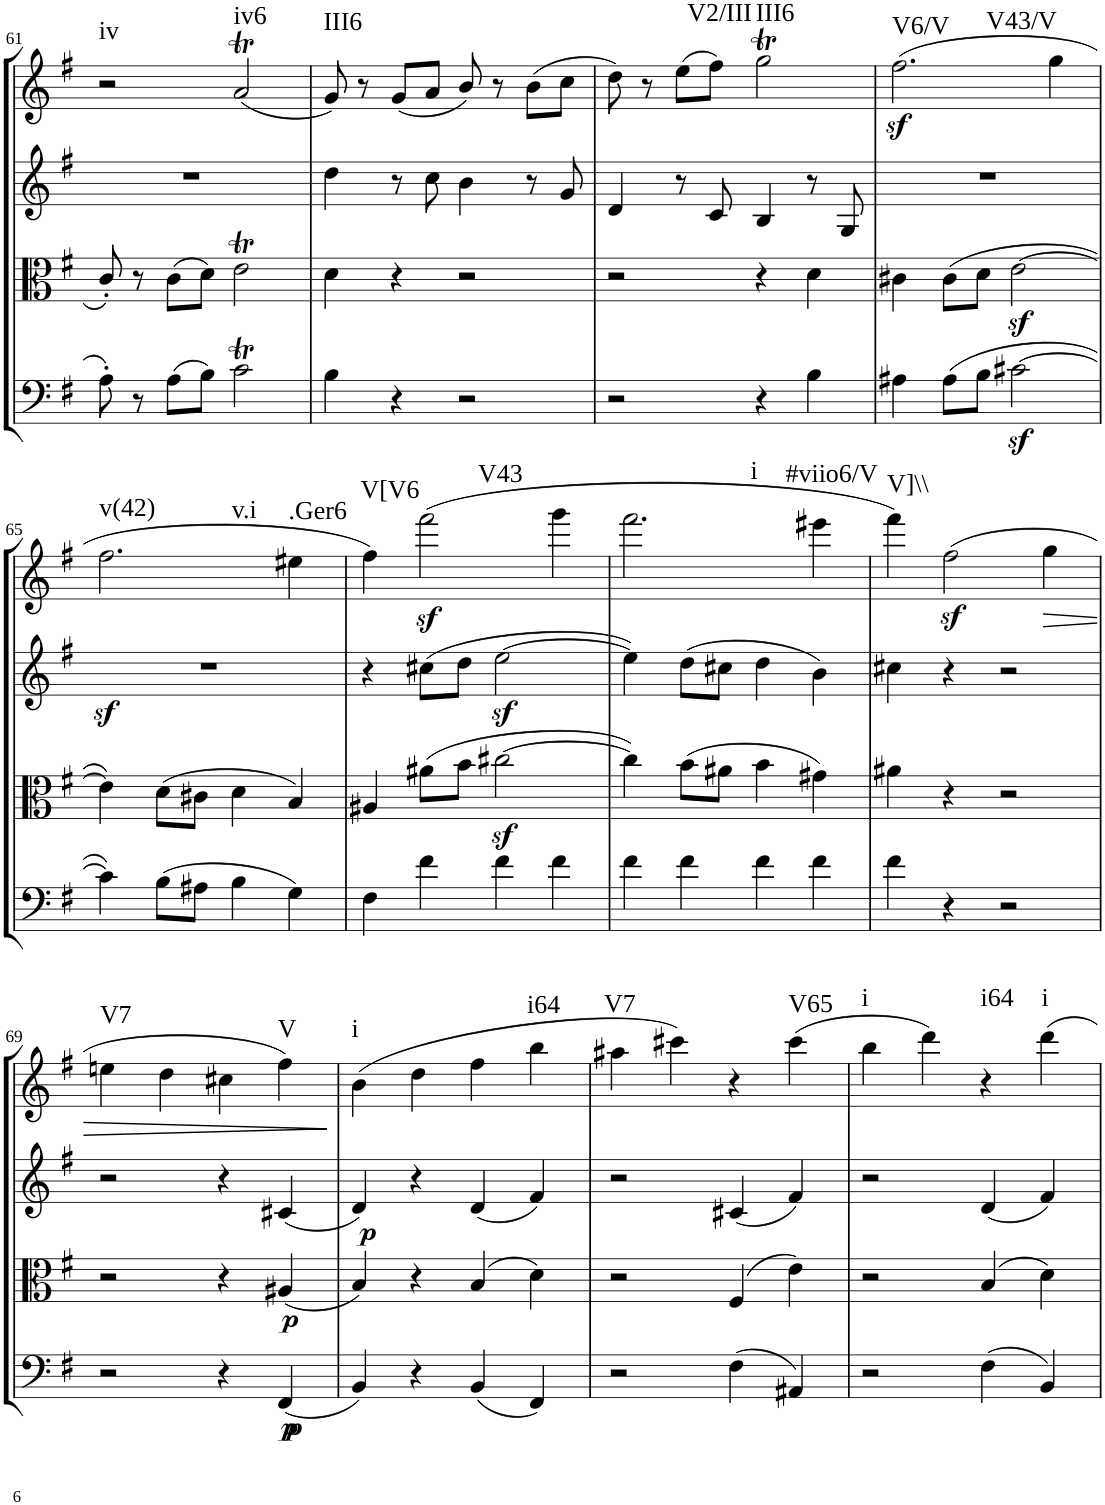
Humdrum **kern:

**kern	**dynam	**kern	**dynam	**kern	**dynam	**kern	**dynam	**harte
*part4	*part4	*part3	*part3	*part2	*part2	*part1	*part1	*part1
*staff4	*staff4	*staff3	*staff3	*staff2	*staff2	*staff1	*staff1	*
*I"Violoncello.	*	*I"Viola	*	*I"Violin II.	*	*I"Violin I.	*	*
*I'Vc	*	*I'Vla	*	*I'Vln	*	*I'Vln	*	*
!!LO:PB:g=z
*clefF4	*	*clefC3	*	*clefG2	*	*clefG2	*	*
*k[f#]	*	*k[f#]	*	*k[f#]	*	*k[f#]	*	*
*M2/2	*	*M2/2	*	*M2/2	*	*M2/2	*	*
*met(c|)	*	*met(c|)	*	*met(c|)	*	*met(c|)	*	*
=61	=61	=61	=61	=61	=61	=61	=61	=61
!	!	!	!	!	!	!	!	!LO:H:kt=iv
8A'\	.	8c'/	.	1r	.	2r	.	N
8r	.	8r	.	.	.	.	.	.
(8A\L	.	(8c\L	.	.	.	.	.	.
8B\J)	.	8d\J)	.	.	.	.	.	.
!	!	!	!	!	!	!	!	!LO:H:kt=iv6
2cT\	.	2eT\	.	.	.	(2aT/	.	N
=62	=62	=62	=62	=62	=62	=62	=62	=62
!	!	!	!	!	!	!	!	!LO:H:kt=III6
4B\	.	4d\	.	4dd\	.	8g/)	.	N
.	.	.	.	.	.	8r	.	.
4r	.	4r	.	8r	.	(8g/L	.	.
.	.	.	.	8cc\	.	8a/J	.	.
2r	.	2r	.	4b\	.	8b/)	.	.
.	.	.	.	.	.	8r	.	.
.	.	.	.	8r	.	(8b\L	.	.
.	.	.	.	8g/	.	8cc\J	.	.
=63	=63	=63	=63	=63	=63	=63	=63	=63
2r	.	2r	.	4d/	.	8dd\)	.	.
.	.	.	.	.	.	8r	.	.
.	.	.	.	8r	.	(8ee\L	.	.
!	!	!	!	!	!	!	!	!LO:H:kt=V2/III
.	.	.	.	8c/	.	8ff#\J)	.	N
!	!	!	!	!	!	!	!	!LO:H:kt=III6
4r	.	4r	.	4B/	.	2ggT\	.	N
4B\	.	4d\	.	8r	.	.	.	.
.	.	.	.	8G/	.	.	.	.
=64	=64	=64	=64	=64	=64	=64	=64	=64
!	!	!	!	!	!	!	!LO:DY:b	!LO:H:n=1:kt=V6/V
!	!	!	!	!	!	!	!	!LO:H:n=2:kt=V43/V
4A#X\	.	4c#X\	.	1r	.	(2.ff#\	sf	N N
(8A#\L	.	(8c#\L	.	.	.	.	.	.
8B\J	.	8d\J	.	.	.	.	.	.
[2c#Xz<\	.	[2ez<\	.	.	.	.	.	.
.	.	.	.	.	.	4gg\	.	.
!!LO:LB:g=z
=65	=65	=65	=65	=65	=65	=65	=65	=65
!	!	!	!	!	!LO:DY:b	!	!	!LO:H:n=1:kt=v(42)
!	!	!	!	!	!	!	!	!LO:H:n=2:kt=v.i
4c#\])	.	4e\])	.	1r	sf	2.ff#\	.	N N
(8B\L	.	(8d\L	.	.	.	.	.	.
8A#X\J	.	8c#X\J	.	.	.	.	.	.
4B\	.	4d\	.	.	.	.	.	.
!	!	!	!	!	!	!	!	!LO:H:kt=.Ger6
4G\)	.	4B/)	.	.	.	4ee#X\	.	N
=66	=66	=66	=66	=66	=66	=66	=66	=66
!	!	!	!	!	!	!	!	!LO:H:kt=V[V6
4F#\	.	4A#X/	.	4r	.	4ff#\)	.	N
!	!	!	!	!	!	!	!LO:DY:b	!LO:H:kt=V43
4f#\	.	(8a#X\L	.	(8cc#X\L	.	(2fff#\	sf	N
.	.	8b\J	.	8dd\J	.	.	.	.
4f#\	.	[2cc#Xz<\	.	[2eez<\	.	.	.	.
4f#\	.	.	.	.	.	4ggg\	.	.
=67	=67	=67	=67	=67	=67	=67	=67	=67
!	!	!	!	!	!	!	!	!LO:H:kt=i
4f#\	.	4cc#\])	.	4ee\])	.	2.fff#\	.	N
4f#\	.	(8b\L	.	(8dd\L	.	.	.	.
.	.	8a#X\J	.	8cc#X\J	.	.	.	.
4f#\	.	4b\	.	4dd\	.	.	.	.
!	!	!	!	!	!	!	!	!LO:H:kt=#viio6/V
4f#\	.	4g#X\)	.	4b\)	.	4eee#X\	.	N
=68	=68	=68	=68	=68	=68	=68	=68	=68
!	!	!	!	!	!	!	!	!LO:H:kt=V]\\
4f#\	.	4a#X\	.	4cc#X\	.	4fff#\)	.	N
4r	.	4r	.	4r	.	(2ff#z<\	.	.
2r	.	2r	.	2r	.	.	.	.
!	!	!	!	!	!	!	!LO:HP:b	!
.	.	.	.	.	.	4gg\	>	.
!!LO:LB:g=z
=69	=69	=69	=69	=69	=69	=69	=69	=69
!	!	!	!	!	!	!	!	!LO:H:kt=V7
2r	.	2r	.	2r	.	4een\	.	N
.	.	.	.	.	.	4dd\	.	.
4r	.	4r	.	4r	.	4cc#X\	.	.
!	!LO:DY:b	!	!	!	!	!	!	!
!	!LO:DY:n=1:b	!	!LO:DY:b	!	!	!	!	!LO:H:kt=V
(4FF#/	p p	(4A#X/	p	(4c#X/	.	4ff#\)	.	N
.	.	.	.	.	.	.	]	.
=70	=70	=70	=70	=70	=70	=70	=70	=70
!	!	!	!	!	!LO:DY:b	!	!	!LO:H:kt=i
4BB/)	.	4B/)	.	4d/)	p	(4b\	.	N
4r	.	4r	.	4r	.	4dd\	.	.
(4BB/	.	(4B/	.	(4d/	.	4ff#\	.	.
!	!	!	!	!	!	!	!	!LO:H:kt=i64
4FF#/)	.	4d\)	.	4f#/)	.	4bb\	.	N
=71	=71	=71	=71	=71	=71	=71	=71	=71
!	!	!	!	!	!	!	!	!LO:H:kt=V7
2r	.	2r	.	2r	.	4aa#X\	.	N
.	.	.	.	.	.	4ccc#X\)	.	.
(4F#\	.	(4F#/	.	(4c#X/	.	4r	.	.
!	!	!	!	!	!	!	!	!LO:H:kt=V65
4AA#X/)	.	4e\)	.	4f#/)	.	(4ccc#\	.	N
=72	=72	=72	=72	=72	=72	=72	=72	=72
!	!	!	!	!	!	!	!	!LO:H:kt=i
2r	.	2r	.	2r	.	4bb\	.	N
.	.	.	.	.	.	4ddd\)	.	.
!	!	!	!	!	!	!	!	!LO:H:kt=i64
(4F#\	.	(4B/	.	(4d/	.	4r	.	N
!	!	!	!	!	!	!	!	!LO:H:kt=i
4BB/)	.	4d\)	.	4f#/)	.	4ddd\	.	N
=	=	=	=	=	=	=	=	=
*-	*-	*-	*-	*-	*-	*-	*-	*-
